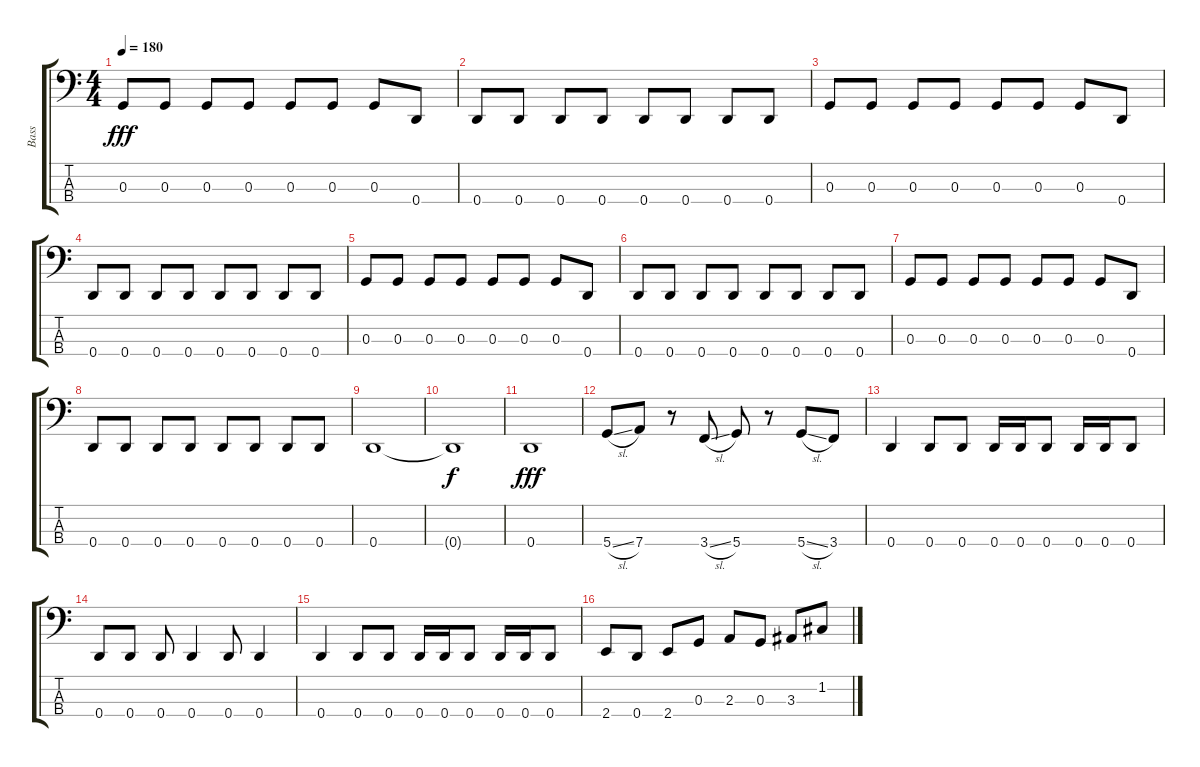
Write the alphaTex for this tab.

\track ("Bass" "Bass") {instrument electricbasspick}
\staff {score tabs}
\tuning (F2 C2 G1 D1) {hide}
\ts (4 4)
\tempo 180
\clef f4
\ks c
0.3.8{dy fff} 0.3.8 0.3.8 0.3.8 0.3.8 0.3.8 0.3.8 0.4.8 |
0.4.8 0.4.8 0.4.8 0.4.8 0.4.8 0.4.8 0.4.8 0.4.8 |
0.3.8 0.3.8 0.3.8 0.3.8 0.3.8 0.3.8 0.3.8 0.4.8 |
0.4.8 0.4.8 0.4.8 0.4.8 0.4.8 0.4.8 0.4.8 0.4.8 |
0.3.8 0.3.8 0.3.8 0.3.8 0.3.8 0.3.8 0.3.8 0.4.8 |
0.4.8 0.4.8 0.4.8 0.4.8 0.4.8 0.4.8 0.4.8 0.4.8 |
0.3.8 0.3.8 0.3.8 0.3.8 0.3.8 0.3.8 0.3.8 0.4.8 |
0.4.8 0.4.8 0.4.8 0.4.8 0.4.8 0.4.8 0.4.8 0.4.8 |
0.4.1 |
0.4{t}.1{dy f} |
0.4.1{dy fff} |
5.4{sl}.8 7.4.8 r.8 3.4{sl}.8 5.4.8 r.8 5.4{sl}.8 3.4.8 |
0.4.4 0.4.8 0.4.8 0.4.16 0.4.16 0.4.8 0.4.16 0.4.16 0.4.8 |
0.4.8 0.4.8 0.4.8 0.4.4 0.4.8 0.4.4 |
0.4.4 0.4.8 0.4.8 0.4.16 0.4.16 0.4.8 0.4.16 0.4.16 0.4.8 |
2.4.8 0.4.8 2.4.8 0.3.8 2.3.8 0.3.8 3.3.8 1.2.8
